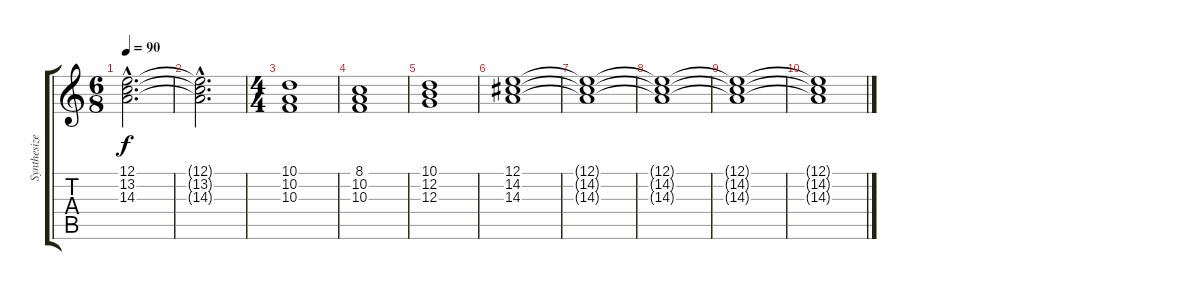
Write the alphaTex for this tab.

\track ("Synthesizer I" "Synthesize") {instrument synthstrings1}
\staff {score tabs}
\tuning (E4 B3 G3 D3 A2 E2) {hide}
\ts (6 8)
\tempo 90
\clef g2
\ks c
(12.1{hac} 13.2{hac} 14.3{hac}).2{d dy f} |
(12.1{hac t} 13.2{hac t} 14.3{hac t}).2{d} |
\ts (4 4)
(10.1 10.2 10.3).1 |
(8.1 10.2 10.3).1 |
(10.1 12.2 12.3).1 |
(12.1 14.2 14.3).1 |
(12.1{t} 14.2{t} 14.3{t}).1 |
(12.1{t} 14.2{t} 14.3{t}).1 |
(12.1{t} 14.2{t} 14.3{t}).1 |
(12.1{t} 14.2{t} 14.3{t}).1
